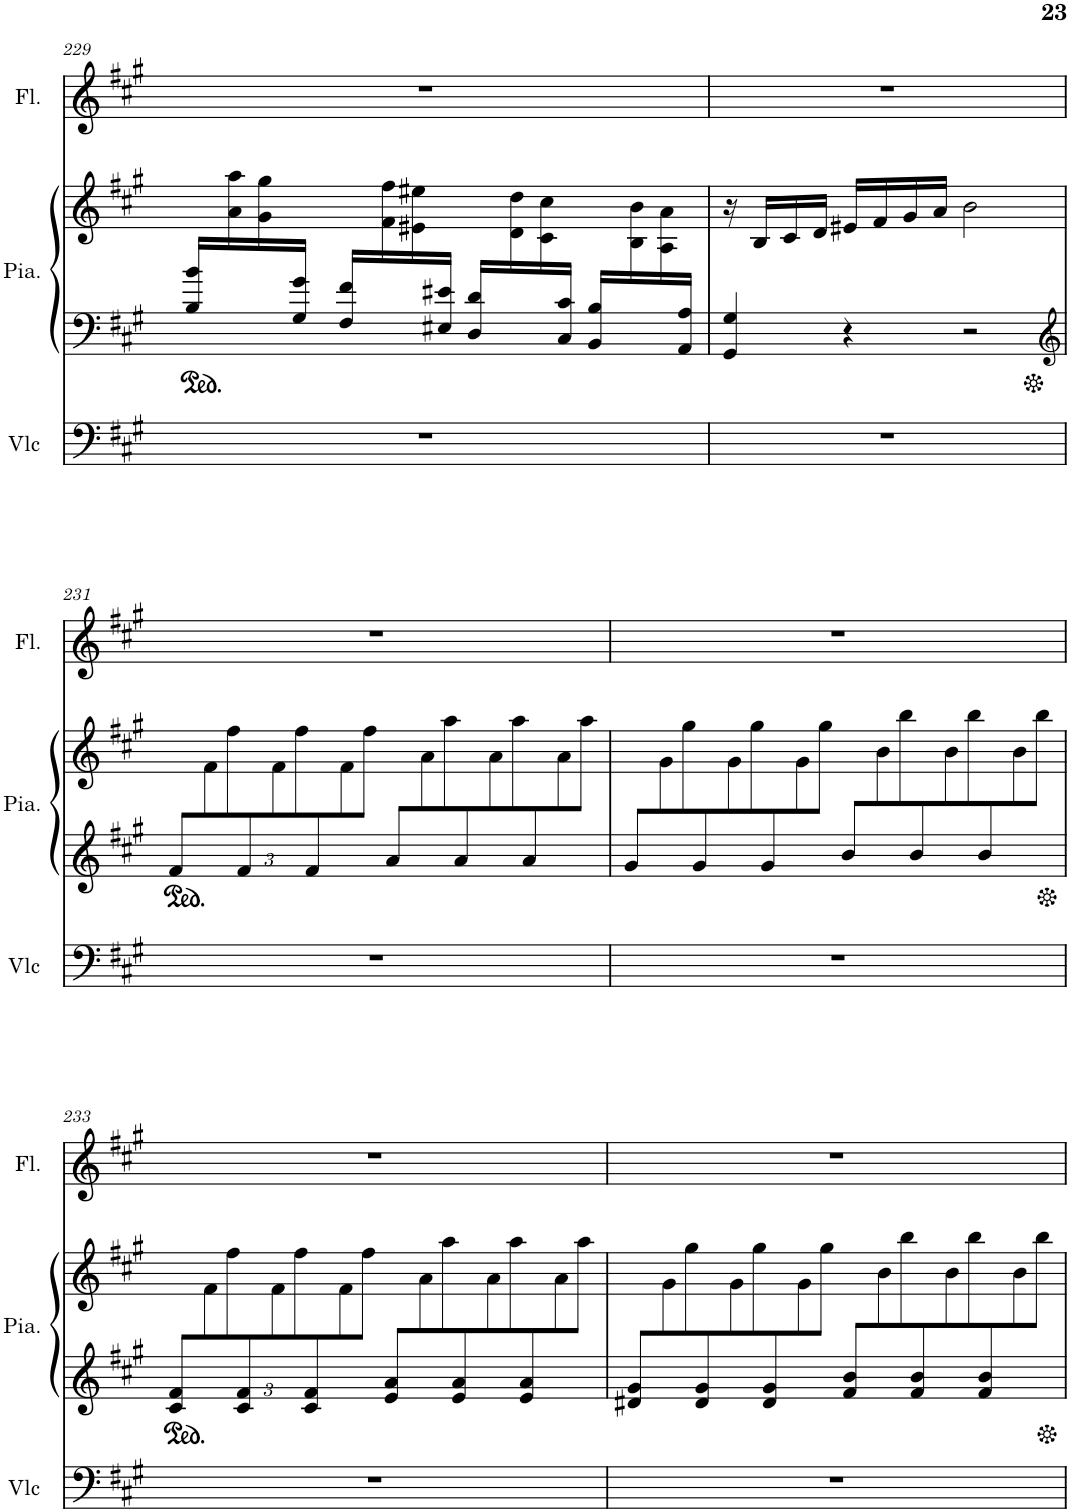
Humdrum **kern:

**kern	**kern	**kern	**kern
*part3	*part2	*part2	*part1
*staff4	*staff3	*staff2	*staff1
*I"Violoncelle	*I"Piano	*	*I"Flûte
*I'Vlc	*I'Pia.	*	*I'Fl.
!!LO:PB:g=z
*clefF4	*clefF4	*clefG2	*clefG2
*k[f#c#g#]	*k[f#c#g#]	*k[f#c#g#]	*k[f#c#g#]
*M4/4	*M4/4	*M4/4	*M4/4
=229	=229	=229	=229
*	*^	*	*
1r	16B/ 16b/LL	1ryy	16ryy	1r
.	8ryy	.	16a\ 16aa\	.
.	.	.	16g#\ 16gg#\	.
.	16G#/ 16g#/JJ	.	8ryy	.
.	16F#/ 16f#/LL	.	.	.
.	8ryy	.	16f#\ 16ff#\	.
.	.	.	16e#X\ 16ee#X\	.
.	16E#X/ 16e#X/JJ	.	8ryy	.
.	16D/ 16d/LL	.	.	.
.	8ryy	.	16d\ 16dd\	.
.	.	.	16c#\ 16cc#\	.
.	16C#/ 16c#/JJ	.	8ryy	.
.	16BB/ 16B/LL	.	.	.
.	8ryy	.	16B\ 16b\	.
.	.	.	16A\ 16a\	.
.	16AA/ 16A/JJ	.	16ryy	.
*	*v	*v	*	*
=230	=230	=230	=230
1r	4GG#/ 4G#/	16r	1r
.	.	16B/LL	.
.	.	16c#/	.
.	.	16d/JJ	.
.	4r	16e#X/LL	.
.	.	16f#/	.
.	.	16g#/	.
.	.	16a/JJ	.
.	2r	2b\	.
!!LO:LB:g=z
=231	=231	=231	=231
*	*clefG2	*	*
*	*Xbrackettup	*	*
*	*^	*	*
1r	18f#/L	1ryy	18ryy	1r
.	9ryy	.	18f#\	.
.	.	.	18ff#\	.
.	18f#/	.	18ryy	.
.	9ryy	.	18f#\	.
.	.	.	18ff#\	.
.	18f#/	.	18ryy	.
.	9ryy	.	18f#\	.
.	.	.	18ff#\J	.
.	18a/L	.	18ryy	.
.	9ryy	.	18a\	.
.	.	.	18aa\	.
.	18a/	.	18ryy	.
.	9ryy	.	18a\	.
.	.	.	18aa\	.
.	18a/	.	18ryy	.
.	9ryy	.	18a\	.
.	.	.	18aa\J	.
=232	=232	=232	=232	=232
1r	18g#/L	1ryy	18ryy	1r
.	9ryy	.	18g#\	.
.	.	.	18gg#\	.
.	18g#/	.	18ryy	.
.	9ryy	.	18g#\	.
.	.	.	18gg#\	.
.	18g#/	.	18ryy	.
.	9ryy	.	18g#\	.
.	.	.	18gg#\J	.
.	18b/L	.	18ryy	.
.	9ryy	.	18b\	.
.	.	.	18bb\	.
.	18b/	.	18ryy	.
.	9ryy	.	18b\	.
.	.	.	18bb\	.
.	18b/	.	18ryy	.
.	9ryy	.	18b\	.
.	.	.	18bb\J	.
!!LO:LB:g=z
=233	=233	=233	=233	=233
1r	18c#/ 18f#/L	1ryy	18ryy	1r
.	9ryy	.	18f#\	.
.	.	.	18ff#\	.
.	18c#/ 18f#/	.	18ryy	.
.	9ryy	.	18f#\	.
.	.	.	18ff#\	.
.	18c#/ 18f#/	.	18ryy	.
.	9ryy	.	18f#\	.
.	.	.	18ff#\J	.
.	18e/ 18a/L	.	18ryy	.
.	9ryy	.	18a\	.
.	.	.	18aa\	.
.	18e/ 18a/	.	18ryy	.
.	9ryy	.	18a\	.
.	.	.	18aa\	.
.	18e/ 18a/	.	18ryy	.
.	9ryy	.	18a\	.
.	.	.	18aa\J	.
=234	=234	=234	=234	=234
1r	18d#X/ 18g#/L	1ryy	18ryy	1r
.	9ryy	.	18g#\	.
.	.	.	18gg#\	.
.	18d#/ 18g#/	.	18ryy	.
.	9ryy	.	18g#\	.
.	.	.	18gg#\	.
.	18d#/ 18g#/	.	18ryy	.
.	9ryy	.	18g#\	.
.	.	.	18gg#\J	.
.	18f#/ 18b/L	.	18ryy	.
.	9ryy	.	18b\	.
.	.	.	18bb\	.
.	18f#/ 18b/	.	18ryy	.
.	9ryy	.	18b\	.
.	.	.	18bb\	.
.	18f#/ 18b/	.	18ryy	.
.	9ryy	.	18b\	.
.	.	.	18bb\J	.
*	*v	*v	*	*
=	=	=	=
*-	*-	*-	*-
